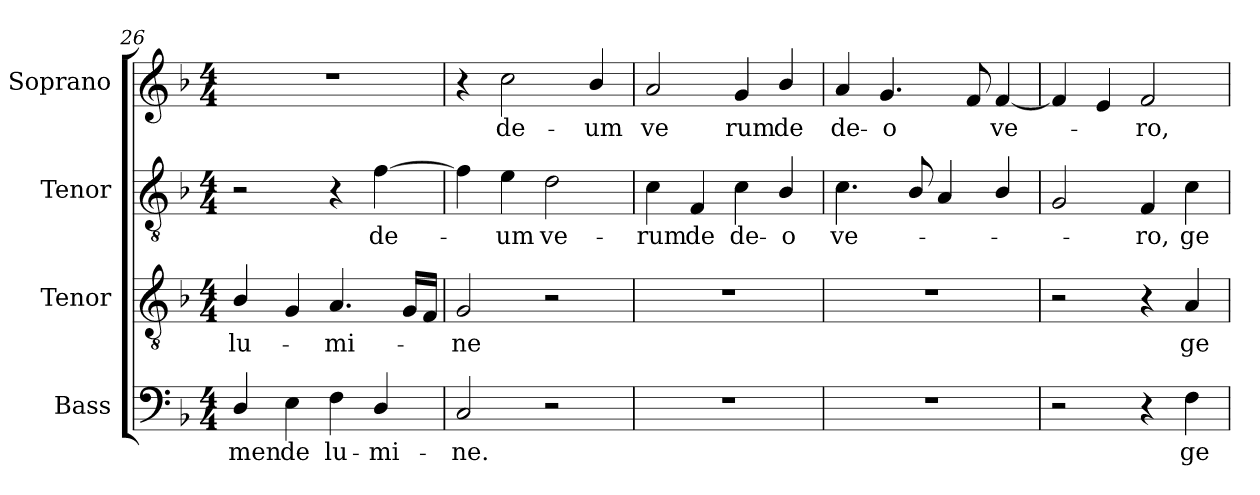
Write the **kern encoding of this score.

**kern	**text	**kern	**text	**kern	**text	**kern	**text
*part4	*part4	*part3	*part3	*part2	*part2	*part1	*part1
*staff4	*staff4	*staff3	*staff3	*staff2	*staff2	*staff1	*staff1
*I"Bass	*	*I"Tenor	*	*I"Tenor	*	*I"Soprano	*
*I'B.	*	*I'T.	*	*I'T.	*	*I'S.	*
*clefF4	*	*clefGv2	*	*clefGv2	*	*clefG2	*
*	*	*ITrd7c12	*	*ITrd7c12	*	*	*
*k[b-]	*	*k[b-]	*	*k[b-]	*	*k[b-]	*
*F:	*	*F:	*	*F:	*	*F:	*
*M4/4	*	*M4/4	*	*M4/4	*	*M4/4	*
=26	=26	=26	=26	=26	=26	=26	=26
!	!LO:LY:b:color=#000000	!	!	!	!	!	!
!	!	!	!LO:LY:b:color=#000000	!	!	!	!
4Di/	-men	4BB-i/	lu-	2r	.	1r	.
!	!LO:LY:b:color=#000000	!	!	!	!	!	!
4Ei\	de	4GGi/	.	.	.	.	.
!	!LO:LY:b:color=#000000	!	!	!	!	!	!
!	!	!	!LO:LY:b:color=#000000	!	!	!	!
4Fi\	lu-	4.AAi/	-mi-	4r	.	.	.
!	!LO:LY:b:color=#000000	!	!	!	!	!	!
!	!	!	!	!	!LO:LY:b:color=#000000	!	!
4Di/	-mi-	.	.	[4Fi\	de-	.	.
.	.	16GGi/LL	.	.	.	.	.
.	.	16FFi/JJ	.	.	.	.	.
=27	=27	=27	=27	=27	=27	=27	=27
!	!LO:LY:b:color=#000000	!	!	!	!	!	!
!	!	!	!LO:LY:b:color=#000000	!	!	!	!
2Ci/	-ne.	2GGi/	-ne	4Fi\]	.	4r	.
!	!	!	!	!	!LO:LY:b:color=#000000	!	!
!	!	!	!	!	!	!	!LO:LY:b:color=#000000
.	.	.	.	4Ei\	-um	2cci\	de-
!	!	!	!	!	!LO:LY:b:color=#000000	!	!
2r	.	2r	.	2Di\	ve-	.	.
!	!	!	!	!	!	!	!LO:LY:b:color=#000000
.	.	.	.	.	.	4b-i/	-um
=28	=28	=28	=28	=28	=28	=28	=28
!	!	!	!	!	!LO:LY:b:color=#000000	!	!
!	!	!	!	!	!	!	!LO:LY:b:color=#000000
1r	.	1r	.	4Ci\	-rum	2ai/	ve
!	!	!	!	!	!LO:LY:b:color=#000000	!	!
.	.	.	.	4FFi/	de	.	.
!	!	!	!	!	!LO:LY:b:color=#000000	!	!
!	!	!	!	!	!	!	!LO:LY:b:color=#000000
.	.	.	.	4Ci\	de-	4gi/	rum
!	!	!	!	!	!LO:LY:b:color=#000000	!	!
!	!	!	!	!	!	!	!LO:LY:b:color=#000000
.	.	.	.	4BB-i/	-o	4b-i/	de
=29	=29	=29	=29	=29	=29	=29	=29
!	!	!	!	!	!LO:LY:b:color=#000000	!	!
!	!	!	!	!	!	!	!LO:LY:b:color=#000000
1r	.	1r	.	4.Ci\	ve-	4ai/	de-
!	!	!	!	!	!	!	!LO:LY:b:color=#000000
.	.	.	.	.	.	4.gi/	-o
.	.	.	.	8BB-i/	.	.	.
.	.	.	.	4AAi/	.	.	.
.	.	.	.	.	.	8fi/	.
!	!	!	!	!	!	!	!LO:LY:b:color=#000000
.	.	.	.	4BB-i/	.	[4fi/	ve-
!!LO:LB:g=z
=30	=30	=30	=30	=30	=30	=30	=30
2r	.	2r	.	2GGi/	.	4fi/]	.
.	.	.	.	.	.	4ei/	.
!	!	!	!	!	!LO:LY:b:color=#000000	!	!
!	!	!	!	!	!	!	!LO:LY:b:color=#000000
4r	.	4r	.	4FFi/	-ro,	2fi/	-ro,
!	!LO:LY:b:color=#000000	!	!	!	!	!	!
!	!	!	!LO:LY:b:color=#000000	!	!	!	!
!	!	!	!	!	!LO:LY:b:color=#000000	!	!
4Fi\	ge-	4AAi/	ge-	4Ci\	ge-	.	.
=	=	=	=	=	=	=	=
*-	*-	*-	*-	*-	*-	*-	*-
